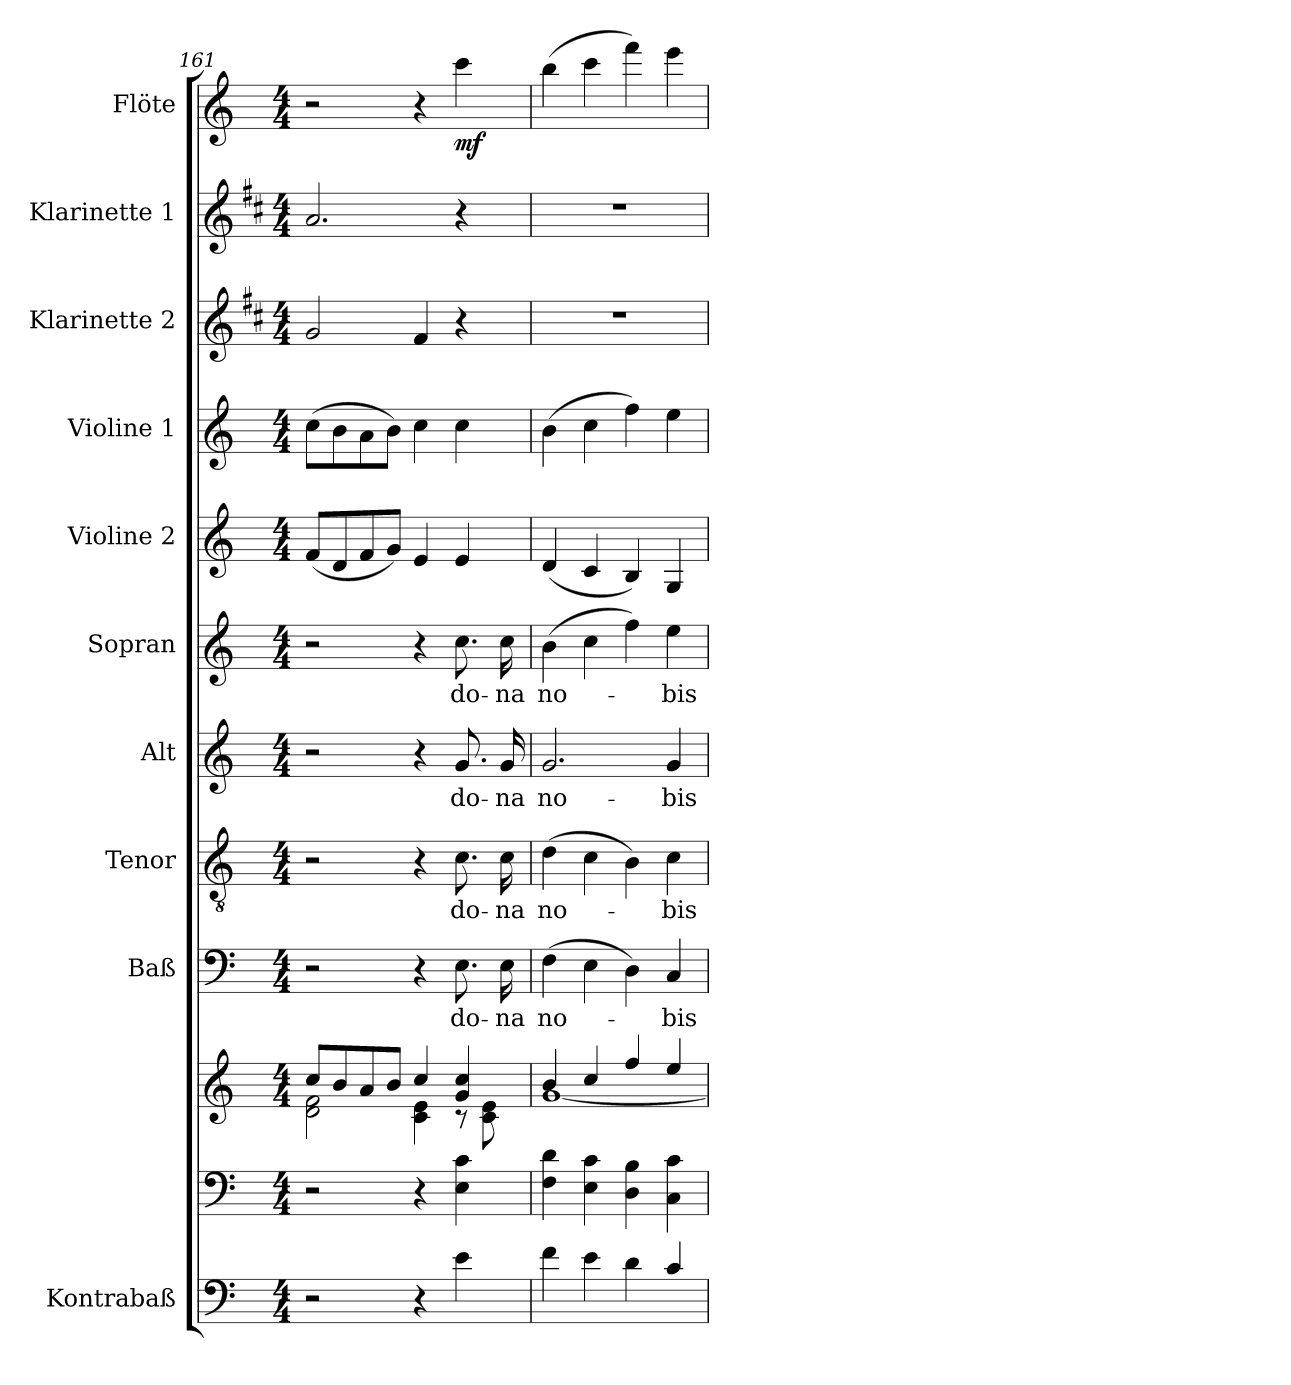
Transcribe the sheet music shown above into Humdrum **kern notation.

**kern	**kern	**kern	**kern	**text	**kern	**text	**kern	**text	**kern	**text	**kern	**kern	**kern	**kern	**kern	**dynam
*part11	*part10	*part10	*part9	*part9	*part8	*part8	*part7	*part7	*part6	*part6	*part5	*part4	*part3	*part2	*part1	*part1
*staff12	*staff11	*staff10	*staff9	*staff9	*staff8	*staff8	*staff7	*staff7	*staff6	*staff6	*staff5	*staff4	*staff3	*staff2	*staff1	*staff1
*I"Kontrabaß	*	*	*I"Baß	*	*I"Tenor	*	*I"Alt	*	*I"Sopran	*	*I"Violine 2	*I"Violine 1	*I"Klarinette 2	*I"Klarinette 1	*I"Flöte	*
*	*	*	*	*	*	*	*	*	*	*	*I'Vln	*I'Vln	*	*	*I'Fl	*
*clefF4	*clefF4	*clefG2	*clefF4	*	*clefGv2	*	*clefG2	*	*clefG2	*	*clefG2	*clefG2	*clefG2	*clefG2	*clefG2	*
*ITrd7c12	*	*	*	*	*	*	*	*	*	*	*	*	*ITrd1c2	*ITrd1c2	*	*
*k[]	*k[]	*k[]	*k[]	*	*k[]	*	*k[]	*	*k[]	*	*k[]	*k[]	*k[]	*k[]	*k[]	*
*C:	*C:	*C:	*C:	*	*C:	*	*C:	*	*C:	*	*C:	*C:	*C:	*C:	*C:	*
*M4/4	*M4/4	*M4/4	*M4/4	*	*M4/4	*	*M4/4	*	*M4/4	*	*M4/4	*M4/4	*M4/4	*M4/4	*M4/4	*
=161	=161	=161	=161	=161	=161	=161	=161	=161	=161	=161	=161	=161	=161	=161	=161	=161
*	*	*^	*	*	*	*	*	*	*	*	*	*	*	*	*	*
2r	2r	8cc/L	2d\ 2f\	2r	.	2r	.	2r	.	2r	.	(<8f/L	(>8cc\L	2f/	2.g/	2r	.
.	.	8b/	.	.	.	.	.	.	.	.	.	8d/	8b\	.	.	.	.
.	.	8a/	.	.	.	.	.	.	.	.	.	8f/	8a\	.	.	.	.
.	.	8b/J	.	.	.	.	.	.	.	.	.	8g/J)	8b\J)	.	.	.	.
4r	4r	4cc/	4c\ 4e\	4r	.	4r	.	4r	.	4r	.	4e/	4cc\	4e/	.	4r	.
!	!	!	!	!	!LO:LY:b	!	!LO:LY:b	!	!LO:LY:b	!	!LO:LY:b	!	!	!	!	!	!LO:DY:b
4E\	4E\ 4c\	4g/ 4cc/	8rc	8.E\	do-	8.c\	do-	8.g/	do-	8.cc\	do-	4e/	4cc\	4r	4r	4ccc\	mf
.	.	.	8c\ 8e\	.	.	.	.	.	.	.	.	.	.	.	.	.	.
!	!	!	!	!	!LO:LY:b	!	!LO:LY:b	!	!LO:LY:b	!	!LO:LY:b	!	!	!	!	!	!
.	.	.	.	16E\	-na	16c\	-na	16g/	-na	16cc\	-na	.	.	.	.	.	.
=162	=162	=162	=162	=162	=162	=162	=162	=162	=162	=162	=162	=162	=162	=162	=162	=162	=162
!	!	!	!	!	!LO:LY:b	!	!LO:LY:b	!	!LO:LY:b	!	!LO:LY:b	!	!	!	!	!	!
4F\	4F\ 4d\	4b/	[<1g	(>4F\	no-	(>4d\	no-	2.g/	no-	(>4b\	no-	(<4d/	(>4b\	1r	1r	(>4bb\	.
4E\	4E\ 4c\	4cc/	.	4E\	.	4c\	.	.	.	4cc\	.	4c/	4cc\	.	.	4ccc\	.
4D\	4D\ 4B\	4ff/	.	4D\)	.	4B\)	.	.	.	4ff\)	.	4B/)	4ff\)	.	.	4fff\)	.
!	!	!	!	!	!LO:LY:b	!	!LO:LY:b	!	!LO:LY:b	!	!LO:LY:b	!	!	!	!	!	!
4C/	4C\ 4c\	4ee/	.	4C/	-bis	4c\	-bis	4g/	-bis	4ee\	-bis	4G/	4ee\	.	.	4eee\	.
*	*	*v	*v	*	*	*	*	*	*	*	*	*	*	*	*	*	*
=	=	=	=	=	=	=	=	=	=	=	=	=	=	=	=	=
*-	*-	*-	*-	*-	*-	*-	*-	*-	*-	*-	*-	*-	*-	*-	*-	*-
